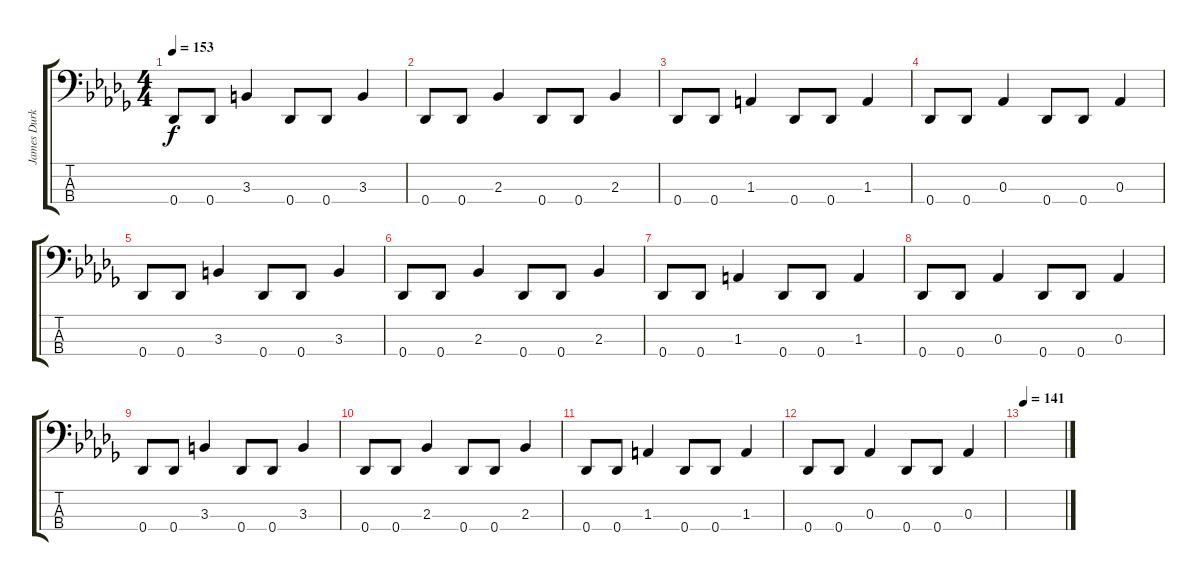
\track ("James Durkin (Dropped D Bass)" "James Durk") {instrument electricbasspick}
\staff {score tabs}
\tuning (Gb2 Db2 Ab1 Db1) {hide}
\ts (4 4)
\tempo 153
\clef f4
\ks db
0.4.8{dy f} 0.4.8 3.3.4 0.4.8 0.4.8 3.3.4 |
0.4.8 0.4.8 2.3.4 0.4.8 0.4.8 2.3.4 |
0.4.8 0.4.8 1.3.4 0.4.8 0.4.8 1.3.4 |
0.4.8 0.4.8 0.3.4 0.4.8 0.4.8 0.3.4 |
0.4.8 0.4.8 3.3.4 0.4.8 0.4.8 3.3.4 |
0.4.8 0.4.8 2.3.4 0.4.8 0.4.8 2.3.4 |
0.4.8 0.4.8 1.3.4 0.4.8 0.4.8 1.3.4 |
0.4.8 0.4.8 0.3.4 0.4.8 0.4.8 0.3.4 |
0.4.8 0.4.8 3.3.4 0.4.8 0.4.8 3.3.4 |
0.4.8 0.4.8 2.3.4 0.4.8 0.4.8 2.3.4 |
0.4.8 0.4.8 1.3.4 0.4.8 0.4.8 1.3.4 |
0.4.8 0.4.8 0.3.4 0.4.8 0.4.8 0.3.4 |
\tempo 141
